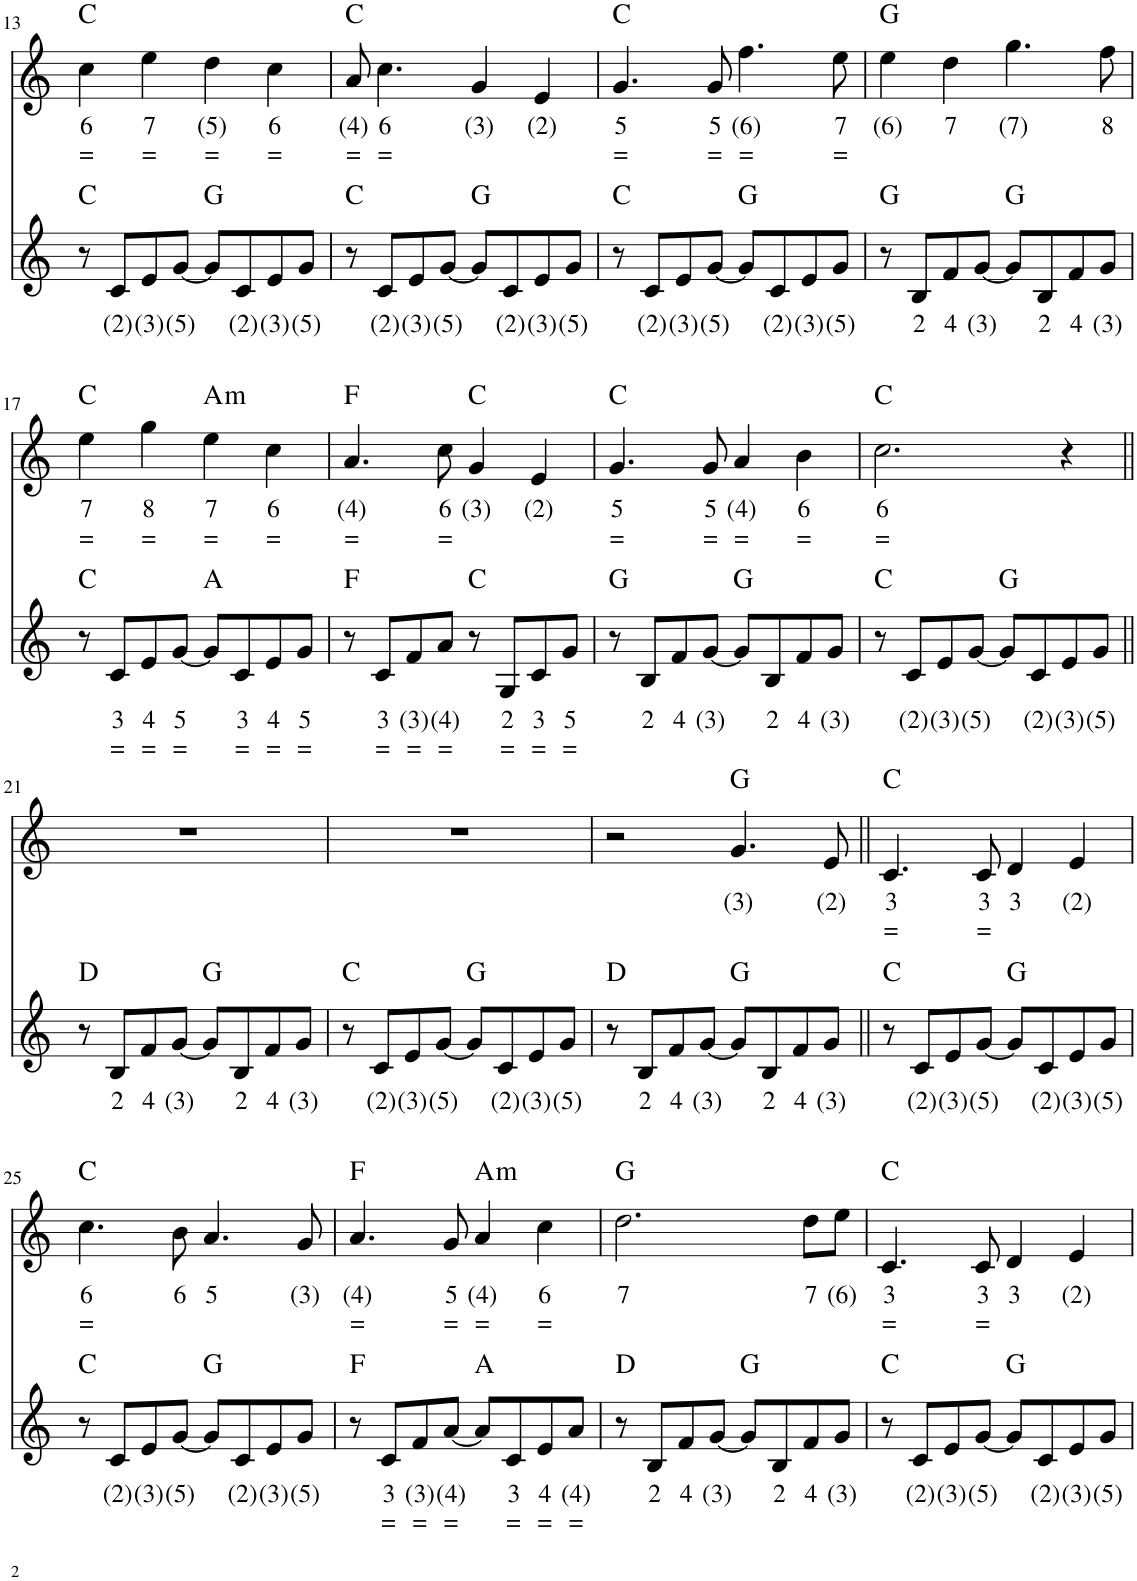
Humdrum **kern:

**kern	**text	**text	**harte	**kern	**text	**text	**harte
*part2	*part2	*part2	*part2	*part1	*part1	*part1	*part1
*staff2	*staff2	*staff2	*	*staff1	*staff1	*staff1	*
*I"Klavecimbel, Guitar	*	*	*	*I"Voice	*	*	*
!!LO:PB:g=z
*clefG2	*	*	*	*clefG2	*	*	*
*k[]	*	*	*	*k[]	*	*	*
*M4/4	*	*	*	*M4/4	*	*	*
=13	=13	=13	=13	=13	=13	=13	=13
!	!	!	!	!	!LO:LY:b	!LO:LY:b	!
8r	.	.	C:maj	4cc\	6	=	C:maj
!	!LO:LY:b	!	!	!	!	!	!
8c/L	(2)	.	.	.	.	.	.
!	!LO:LY:b	!	!	!	!LO:LY:b	!LO:LY:b	!
8e/	(3)	.	.	4ee\	7	=	.
!	!LO:LY:b	!	!	!	!	!	!
[8g/J	(5)	.	.	.	.	.	.
!	!	!	!	!	!LO:LY:b	!LO:LY:b	!
8g/L]	.	.	G:maj	4dd\	(5)	=	.
!	!LO:LY:b	!	!	!	!	!	!
8c/	(2)	.	.	.	.	.	.
!	!LO:LY:b	!	!	!	!LO:LY:b	!LO:LY:b	!
8e/	(3)	.	.	4cc\	6	=	.
!	!LO:LY:b	!	!	!	!	!	!
8g/J	(5)	.	.	.	.	.	.
=14	=14	=14	=14	=14	=14	=14	=14
!	!	!	!	!	!LO:LY:b	!LO:LY:b	!
8r	.	.	C:maj	8a/	(4)	=	C:maj
!	!LO:LY:b	!	!	!	!LO:LY:b	!LO:LY:b	!
8c/L	(2)	.	.	4.cc\	6	=	.
!	!LO:LY:b	!	!	!	!	!	!
8e/	(3)	.	.	.	.	.	.
!	!LO:LY:b	!	!	!	!	!	!
[8g/J	(5)	.	.	.	.	.	.
!	!	!	!	!	!LO:LY:b	!	!
8g/L]	.	.	G:maj	4g/	(3)	.	.
!	!LO:LY:b	!	!	!	!	!	!
8c/	(2)	.	.	.	.	.	.
!	!LO:LY:b	!	!	!	!LO:LY:b	!	!
8e/	(3)	.	.	4e/	(2)	.	.
!	!LO:LY:b	!	!	!	!	!	!
8g/J	(5)	.	.	.	.	.	.
=15	=15	=15	=15	=15	=15	=15	=15
!	!	!	!	!	!LO:LY:b	!LO:LY:b	!
8r	.	.	C:maj	4.g/	5	=	C:maj
!	!LO:LY:b	!	!	!	!	!	!
8c/L	(2)	.	.	.	.	.	.
!	!LO:LY:b	!	!	!	!	!	!
8e/	(3)	.	.	.	.	.	.
!	!LO:LY:b	!	!	!	!LO:LY:b	!LO:LY:b	!
[8g/J	(5)	.	.	8g/	5	=	.
!	!	!	!	!	!LO:LY:b	!LO:LY:b	!
8g/L]	.	.	G:maj	4.ff\	(6)	=	.
!	!LO:LY:b	!	!	!	!	!	!
8c/	(2)	.	.	.	.	.	.
!	!LO:LY:b	!	!	!	!	!	!
8e/	(3)	.	.	.	.	.	.
!	!LO:LY:b	!	!	!	!LO:LY:b	!LO:LY:b	!
8g/J	(5)	.	.	8ee\	7	=	.
=16	=16	=16	=16	=16	=16	=16	=16
!	!	!	!	!	!LO:LY:b	!	!
8r	.	.	G:maj	4ee\	(6)	.	G:maj
!	!LO:LY:b	!	!	!	!	!	!
8B/L	2	.	.	.	.	.	.
!	!LO:LY:b	!	!	!	!LO:LY:b	!	!
8f/	4	.	.	4dd\	7	.	.
!	!LO:LY:b	!	!	!	!	!	!
[8g/J	(3)	.	.	.	.	.	.
!	!	!	!	!	!LO:LY:b	!	!
8g/L]	.	.	G:maj	4.gg\	(7)	.	.
!	!LO:LY:b	!	!	!	!	!	!
8B/	2	.	.	.	.	.	.
!	!LO:LY:b	!	!	!	!	!	!
8f/	4	.	.	.	.	.	.
!	!LO:LY:b	!	!	!	!LO:LY:b	!	!
8g/J	(3)	.	.	8ff\	8	.	.
!!LO:LB:g=z
=17	=17	=17	=17	=17	=17	=17	=17
!	!	!	!	!	!LO:LY:b	!LO:LY:b	!
8r	.	.	C:maj	4ee\	7	=	C:maj
!	!LO:LY:b	!LO:LY:b	!	!	!	!	!
8c/L	3	=	.	.	.	.	.
!	!LO:LY:b	!LO:LY:b	!	!	!LO:LY:b	!LO:LY:b	!
8e/	4	=	.	4gg\	8	=	.
!	!LO:LY:b	!LO:LY:b	!	!	!	!	!
[8g/J	5	=	.	.	.	.	.
!	!	!	!	!	!LO:LY:b	!LO:LY:b	!LO:H:kt=m
8g/L]	.	.	A:maj	4ee\	7	=	A:min
!	!LO:LY:b	!LO:LY:b	!	!	!	!	!
8cn/	3	=	.	.	.	.	.
!	!LO:LY:b	!LO:LY:b	!	!	!LO:LY:b	!LO:LY:b	!
8e/	4	=	.	4cc\	6	=	.
!	!LO:LY:b	!LO:LY:b	!	!	!	!	!
8g/J	5	=	.	.	.	.	.
=18	=18	=18	=18	=18	=18	=18	=18
!	!	!	!	!	!LO:LY:b	!LO:LY:b	!
8r	.	.	F:maj	4.a/	(4)	=	F:maj
!	!LO:LY:b	!LO:LY:b	!	!	!	!	!
8c/L	3	=	.	.	.	.	.
!	!LO:LY:b	!LO:LY:b	!	!	!	!	!
8f/	(3)	=	.	.	.	.	.
!	!LO:LY:b	!LO:LY:b	!	!	!LO:LY:b	!LO:LY:b	!
8a/J	(4)	=	.	8cc\	6	=	.
!	!	!	!	!	!LO:LY:b	!	!
8r	.	.	C:maj	4g/	(3)	.	C:maj
!	!LO:LY:b	!LO:LY:b	!	!	!	!	!
8G/L	2	=	.	.	.	.	.
!	!LO:LY:b	!LO:LY:b	!	!	!LO:LY:b	!	!
8c/	3	=	.	4e/	(2)	.	.
!	!LO:LY:b	!LO:LY:b	!	!	!	!	!
8g/J	5	=	.	.	.	.	.
=19	=19	=19	=19	=19	=19	=19	=19
!	!	!	!	!	!LO:LY:b	!LO:LY:b	!
8r	.	.	G:maj	4.g/	5	=	C:maj
!	!LO:LY:b	!	!	!	!	!	!
8B/L	2	.	.	.	.	.	.
!	!LO:LY:b	!	!	!	!	!	!
8f/	4	.	.	.	.	.	.
!	!LO:LY:b	!	!	!	!LO:LY:b	!LO:LY:b	!
[8g/J	(3)	.	.	8g/	5	=	.
!	!	!	!	!	!LO:LY:b	!LO:LY:b	!
8g/L]	.	.	G:maj	4a/	(4)	=	.
!	!LO:LY:b	!	!	!	!	!	!
8B/	2	.	.	.	.	.	.
!	!LO:LY:b	!	!	!	!LO:LY:b	!LO:LY:b	!
8f/	4	.	.	4b\	6	=	.
!	!LO:LY:b	!	!	!	!	!	!
8g/J	(3)	.	.	.	.	.	.
=20	=20	=20	=20	=20	=20	=20	=20
!	!	!	!	!	!LO:LY:b	!LO:LY:b	!
8r	.	.	C:maj	2.cc\	6	=	C:maj
!	!LO:LY:b	!	!	!	!	!	!
8c/L	(2)	.	.	.	.	.	.
!	!LO:LY:b	!	!	!	!	!	!
8e/	(3)	.	.	.	.	.	.
!	!LO:LY:b	!	!	!	!	!	!
[8g/J	(5)	.	.	.	.	.	.
8g/L]	.	.	G:maj	.	.	.	.
!	!LO:LY:b	!	!	!	!	!	!
8c/	(2)	.	.	.	.	.	.
!	!LO:LY:b	!	!	!	!	!	!
8e/	(3)	.	.	4r	.	.	.
!	!LO:LY:b	!	!	!	!	!	!
8g/J	(5)	.	.	.	.	.	.
!!LO:LB:g=z
=21||	=21||	=21||	=21||	=21||	=21||	=21||	=21||
8r	.	.	D:maj	1r	.	.	.
!	!LO:LY:b	!	!	!	!	!	!
8B/L	2	.	.	.	.	.	.
!	!LO:LY:b	!	!	!	!	!	!
8fn/	4	.	.	.	.	.	.
!	!LO:LY:b	!	!	!	!	!	!
[8g/J	(3)	.	.	.	.	.	.
8g/L]	.	.	G:maj	.	.	.	.
!	!LO:LY:b	!	!	!	!	!	!
8B/	2	.	.	.	.	.	.
!	!LO:LY:b	!	!	!	!	!	!
8f/	4	.	.	.	.	.	.
!	!LO:LY:b	!	!	!	!	!	!
8g/J	(3)	.	.	.	.	.	.
=22	=22	=22	=22	=22	=22	=22	=22
8r	.	.	C:maj	1r	.	.	.
!	!LO:LY:b	!	!	!	!	!	!
8c/L	(2)	.	.	.	.	.	.
!	!LO:LY:b	!	!	!	!	!	!
8e/	(3)	.	.	.	.	.	.
!	!LO:LY:b	!	!	!	!	!	!
[8g/J	(5)	.	.	.	.	.	.
8g/L]	.	.	G:maj	.	.	.	.
!	!LO:LY:b	!	!	!	!	!	!
8c/	(2)	.	.	.	.	.	.
!	!LO:LY:b	!	!	!	!	!	!
8e/	(3)	.	.	.	.	.	.
!	!LO:LY:b	!	!	!	!	!	!
8g/J	(5)	.	.	.	.	.	.
=23	=23	=23	=23	=23	=23	=23	=23
8r	.	.	D:maj	2r	.	.	.
!	!LO:LY:b	!	!	!	!	!	!
8B/L	2	.	.	.	.	.	.
!	!LO:LY:b	!	!	!	!	!	!
8fn/	4	.	.	.	.	.	.
!	!LO:LY:b	!	!	!	!	!	!
[8g/J	(3)	.	.	.	.	.	.
!	!	!	!	!	!LO:LY:b	!	!
8g/L]	.	.	G:maj	4.g/	(3)	.	G:maj
!	!LO:LY:b	!	!	!	!	!	!
8B/	2	.	.	.	.	.	.
!	!LO:LY:b	!	!	!	!	!	!
8f/	4	.	.	.	.	.	.
!	!LO:LY:b	!	!	!	!LO:LY:b	!	!
8g/J	(3)	.	.	8e/	(2)	.	.
=24||	=24||	=24||	=24||	=24||	=24||	=24||	=24||
!	!	!	!	!	!LO:LY:b	!LO:LY:b	!
8r	.	.	C:maj	4.c/	3	=	C:maj
!	!LO:LY:b	!	!	!	!	!	!
8c/L	(2)	.	.	.	.	.	.
!	!LO:LY:b	!	!	!	!	!	!
8e/	(3)	.	.	.	.	.	.
!	!LO:LY:b	!	!	!	!LO:LY:b	!LO:LY:b	!
[8g/J	(5)	.	.	8c/	3	=	.
!	!	!	!	!	!LO:LY:b	!	!
8g/L]	.	.	G:maj	4d/	3	.	.
!	!LO:LY:b	!	!	!	!	!	!
8c/	(2)	.	.	.	.	.	.
!	!LO:LY:b	!	!	!	!LO:LY:b	!	!
8e/	(3)	.	.	4e/	(2)	.	.
!	!LO:LY:b	!	!	!	!	!	!
8g/J	(5)	.	.	.	.	.	.
!!LO:LB:g=z
=25	=25	=25	=25	=25	=25	=25	=25
!	!	!	!	!	!LO:LY:b	!LO:LY:b	!
8r	.	.	C:maj	4.cc\	6	=	C:maj
!	!LO:LY:b	!	!	!	!	!	!
8c/L	(2)	.	.	.	.	.	.
!	!LO:LY:b	!	!	!	!	!	!
8e/	(3)	.	.	.	.	.	.
!	!LO:LY:b	!	!	!	!LO:LY:b	!	!
[8g/J	(5)	.	.	8b\	6	.	.
!	!	!	!	!	!LO:LY:b	!	!
8g/L]	.	.	G:maj	4.a/	5	.	.
!	!LO:LY:b	!	!	!	!	!	!
8c/	(2)	.	.	.	.	.	.
!	!LO:LY:b	!	!	!	!	!	!
8e/	(3)	.	.	.	.	.	.
!	!LO:LY:b	!	!	!	!LO:LY:b	!	!
8g/J	(5)	.	.	8g/	(3)	.	.
=26	=26	=26	=26	=26	=26	=26	=26
!	!	!	!	!	!LO:LY:b	!LO:LY:b	!
8r	.	.	F:maj	4.a/	(4)	=	F:maj
!	!LO:LY:b	!LO:LY:b	!	!	!	!	!
8c/L	3	=	.	.	.	.	.
!	!LO:LY:b	!LO:LY:b	!	!	!	!	!
8f/	(3)	=	.	.	.	.	.
!	!LO:LY:b	!LO:LY:b	!	!	!LO:LY:b	!LO:LY:b	!
[8a/J	(4)	=	.	8g/	5	=	.
!	!	!	!	!	!LO:LY:b	!LO:LY:b	!LO:H:kt=m
8a/L]	.	.	A:maj	4a/	(4)	=	A:min
!	!LO:LY:b	!LO:LY:b	!	!	!	!	!
8cn/	3	=	.	.	.	.	.
!	!LO:LY:b	!LO:LY:b	!	!	!LO:LY:b	!LO:LY:b	!
8e/	4	=	.	4cc\	6	=	.
!	!LO:LY:b	!LO:LY:b	!	!	!	!	!
8a/J	(4)	=	.	.	.	.	.
=27	=27	=27	=27	=27	=27	=27	=27
!	!	!	!	!	!LO:LY:b	!	!
8r	.	.	D:maj	2.dd\	7	.	G:maj
!	!LO:LY:b	!	!	!	!	!	!
8B/L	2	.	.	.	.	.	.
!	!LO:LY:b	!	!	!	!	!	!
8fn/	4	.	.	.	.	.	.
!	!LO:LY:b	!	!	!	!	!	!
[8g/J	(3)	.	.	.	.	.	.
8g/L]	.	.	G:maj	.	.	.	.
!	!LO:LY:b	!	!	!	!	!	!
8B/	2	.	.	.	.	.	.
!	!LO:LY:b	!	!	!	!LO:LY:b	!	!
8f/	4	.	.	8dd\L	7	.	.
!	!LO:LY:b	!	!	!	!LO:LY:b	!	!
8g/J	(3)	.	.	8ee\J	(6)	.	.
=28	=28	=28	=28	=28	=28	=28	=28
!	!	!	!	!	!LO:LY:b	!LO:LY:b	!
8r	.	.	C:maj	4.c/	3	=	C:maj
!	!LO:LY:b	!	!	!	!	!	!
8c/L	(2)	.	.	.	.	.	.
!	!LO:LY:b	!	!	!	!	!	!
8e/	(3)	.	.	.	.	.	.
!	!LO:LY:b	!	!	!	!LO:LY:b	!LO:LY:b	!
[8g/J	(5)	.	.	8c/	3	=	.
!	!	!	!	!	!LO:LY:b	!	!
8g/L]	.	.	G:maj	4d/	3	.	.
!	!LO:LY:b	!	!	!	!	!	!
8c/	(2)	.	.	.	.	.	.
!	!LO:LY:b	!	!	!	!LO:LY:b	!	!
8e/	(3)	.	.	4e/	(2)	.	.
!	!LO:LY:b	!	!	!	!	!	!
8g/J	(5)	.	.	.	.	.	.
=	=	=	=	=	=	=	=
*-	*-	*-	*-	*-	*-	*-	*-
